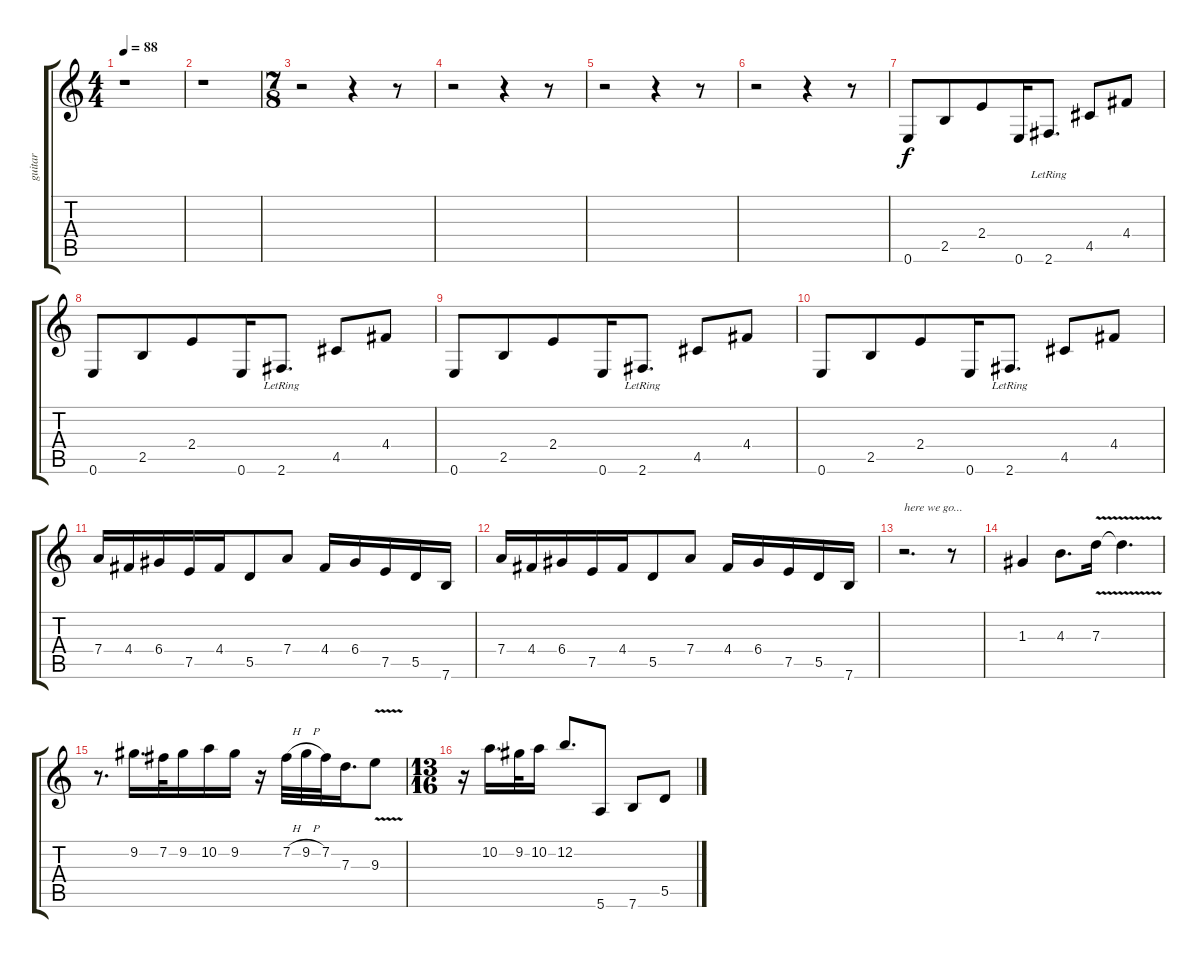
\track ("guitar" "guitar") {instrument overdrivenguitar}
\staff {score tabs}
\tuning (E4 B3 G3 D3 A2 E2) {hide}
\ts (4 4)
\tempo 88
\clef g2
\ks c
r.1{dy f} |
r.1 |
\ts (7 8)
r.2 r.4 r.8 |
r.2 r.4 r.8 |
r.2 r.4 r.8 |
r.2 r.4 r.8 |
0.6.8{volume 10} 2.5.8 2.4.8 0.6.16 2.6{lr}.8{d} 4.5.8 4.4.8 |
0.6.8 2.5.8 2.4.8 0.6.16 2.6{lr}.8{d} 4.5.8 4.4.8 |
0.6.8 2.5.8 2.4.8 0.6.16 2.6{lr}.8{d} 4.5.8 4.4.8 |
0.6.8 2.5.8 2.4.8 0.6.16 2.6{lr}.8{d} 4.5.8 4.4.8 |
7.4.16 4.4.16 6.4.16 7.5.16 4.4.16 5.5.8 7.4.8 4.4.16 6.4.16 7.5.16 5.5.16 7.6.16 |
7.4.16 4.4.16 6.4.16 7.5.16 4.4.16 5.5.8 7.4.8 4.4.16 6.4.16 7.5.16 5.5.16 7.6.16 |
r.2{d txt "here we go..."} r.8 |
1.3.4{volume 12} 4.3.8{d} 7.3{v}.16 7.3{t}.4{d} |
r.8{d} 9.2.16{d} 7.2.32 9.2.16 10.2.16 9.2.16 r.16 7.2{h}.32 9.2{h}.32 7.2.32 7.3.16{d} 9.3{v}.8 |
\ts (13 16)
r.16 10.2.16{d} 9.2.32 10.2.16 12.2.8{d} 5.6.8 7.6.8 5.5.8
